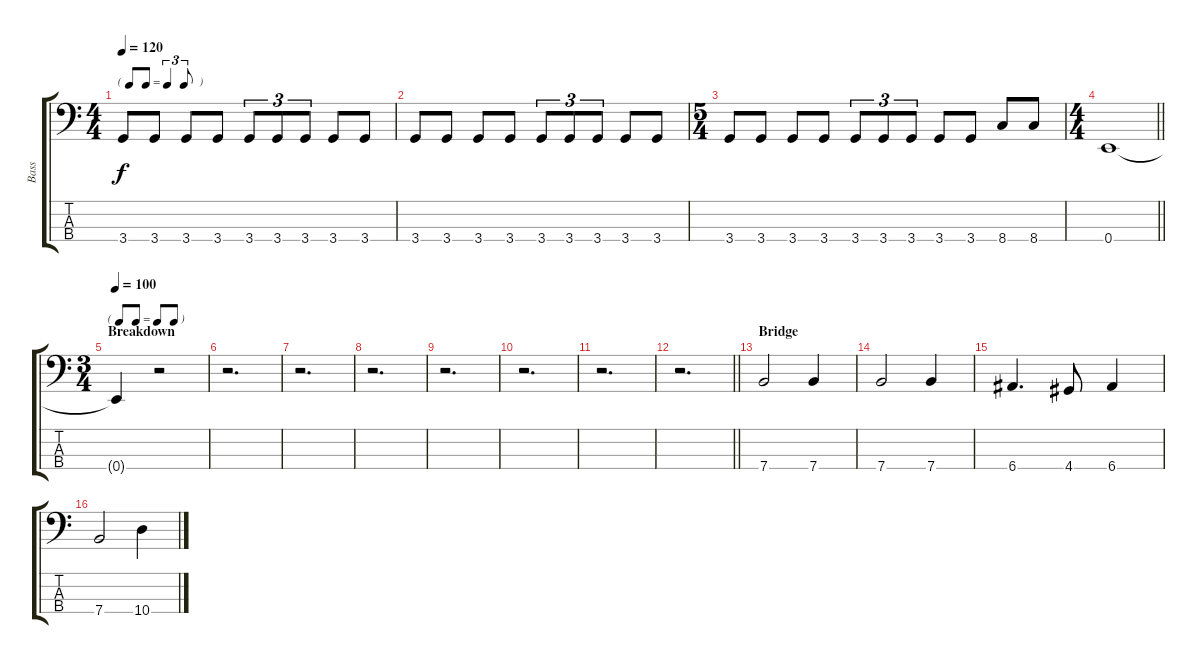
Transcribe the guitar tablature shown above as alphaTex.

\track ("Bass" "Bass") {instrument electricbasspick}
\staff {score tabs}
\tuning (G2 D2 A1 E1) {hide}
\ts (4 4)
\tf triplet8th
\tempo 120
\clef f4
\ks c
3.4.8{dy f} 3.4.8 3.4.8 3.4.8 3.4.8{tu (3 2)} 3.4.8{tu (3 2)} 3.4.8{tu (3 2)} 3.4.8 3.4.8 |
3.4.8 3.4.8 3.4.8 3.4.8 3.4.8{tu (3 2)} 3.4.8{tu (3 2)} 3.4.8{tu (3 2)} 3.4.8 3.4.8 |
\ts (5 4)
3.4.8 3.4.8 3.4.8 3.4.8 3.4.8{tu (3 2)} 3.4.8{tu (3 2)} 3.4.8{tu (3 2)} 3.4.8 3.4.8 8.4.8 8.4.8 |
\ts (4 4)
\barLineRight lightlight
0.4.1{volume 0} |
\ts (3 4)
\tf none
\section ("" "Breakdown")
\tempo 100
0.4{t}.4 r.2 |
r.2{d} |
r.2{d} |
r.2{d} |
r.2{d} |
r.2{d} |
r.2{d} |
\barLineRight lightlight
r.2{d} |
\section ("" "Bridge")
7.4.2{volume 13} 7.4.4 |
7.4.2 7.4.4 |
6.4.4{d} 4.4.8 6.4.4 |
7.4.2 10.4.4
